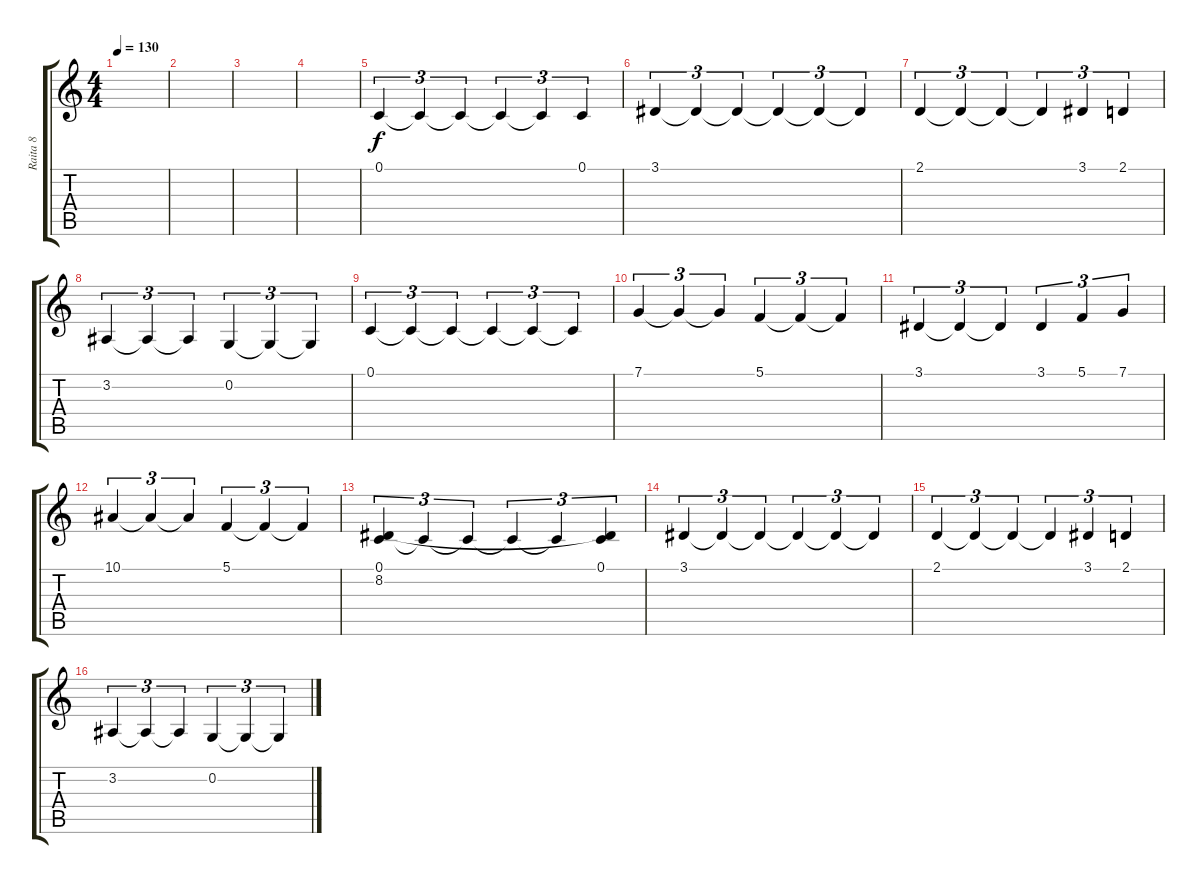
\track ("Raita 8" "Raita 8") {instrument choiraahs}
\staff {score tabs}
\tuning (C4 G3 Eb3 Bb2 F2 C2) {hide}
\ts (4 4)
\tempo 130
\clef g2
\ks c
|
|
|
|
0.1.4{tu (3 2)} 0.1{t}.4{tu (3 2)} 0.1{t}.4{tu (3 2)} 0.1{t}.4{tu (3 2)} 0.1{t}.4{tu (3 2)} 0.1.4{tu (3 2)} |
3.1.4{tu (3 2)} 3.1{t}.4{tu (3 2)} 3.1{t}.4{tu (3 2)} 3.1{t}.4{tu (3 2)} 3.1{t}.4{tu (3 2)} 3.1{t}.4{tu (3 2)} |
2.1.4{tu (3 2)} 2.1{t}.4{tu (3 2)} 2.1{t}.4{tu (3 2)} 2.1{t}.4{tu (3 2)} 3.1.4{tu (3 2)} 2.1.4{tu (3 2)} |
3.2.4{tu (3 2)} 3.2{t}.4{tu (3 2)} 3.2{t}.4{tu (3 2)} 0.2.4{tu (3 2)} 0.2{t}.4{tu (3 2)} 0.2{t}.4{tu (3 2)} |
0.1.4{tu (3 2)} 0.1{t}.4{tu (3 2)} 0.1{t}.4{tu (3 2)} 0.1{t}.4{tu (3 2)} 0.1{t}.4{tu (3 2)} 0.1{t}.4{tu (3 2)} |
7.1.4{tu (3 2)} 7.1{t}.4{tu (3 2)} 7.1{t}.4{tu (3 2)} 5.1.4{tu (3 2)} 5.1{t}.4{tu (3 2)} 5.1{t}.4{tu (3 2)} |
3.1.4{tu (3 2)} 3.1{t}.4{tu (3 2)} 3.1{t}.4{tu (3 2)} 3.1.4{tu (3 2)} 5.1.4{tu (3 2)} 7.1.4{tu (3 2)} |
10.1.4{tu (3 2)} 10.1{t}.4{tu (3 2)} 10.1{t}.4{tu (3 2)} 5.1.4{tu (3 2)} 5.1{t}.4{tu (3 2)} 5.1{t}.4{tu (3 2)} |
(0.1 8.2).4{tu (3 2)} 0.1{t}.4{tu (3 2)} 0.1{t}.4{tu (3 2)} 0.1{t}.4{tu (3 2)} 0.1{t}.4{tu (3 2)} (0.1 8.2{t}).4{tu (3 2)} |
3.1.4{tu (3 2)} 3.1{t}.4{tu (3 2)} 3.1{t}.4{tu (3 2)} 3.1{t}.4{tu (3 2)} 3.1{t}.4{tu (3 2)} 3.1{t}.4{tu (3 2)} |
2.1.4{tu (3 2)} 2.1{t}.4{tu (3 2)} 2.1{t}.4{tu (3 2)} 2.1{t}.4{tu (3 2)} 3.1.4{tu (3 2)} 2.1.4{tu (3 2)} |
3.2.4{tu (3 2)} 3.2{t}.4{tu (3 2)} 3.2{t}.4{tu (3 2)} 0.2.4{tu (3 2)} 0.2{t}.4{tu (3 2)} 0.2{t}.4{tu (3 2)}
